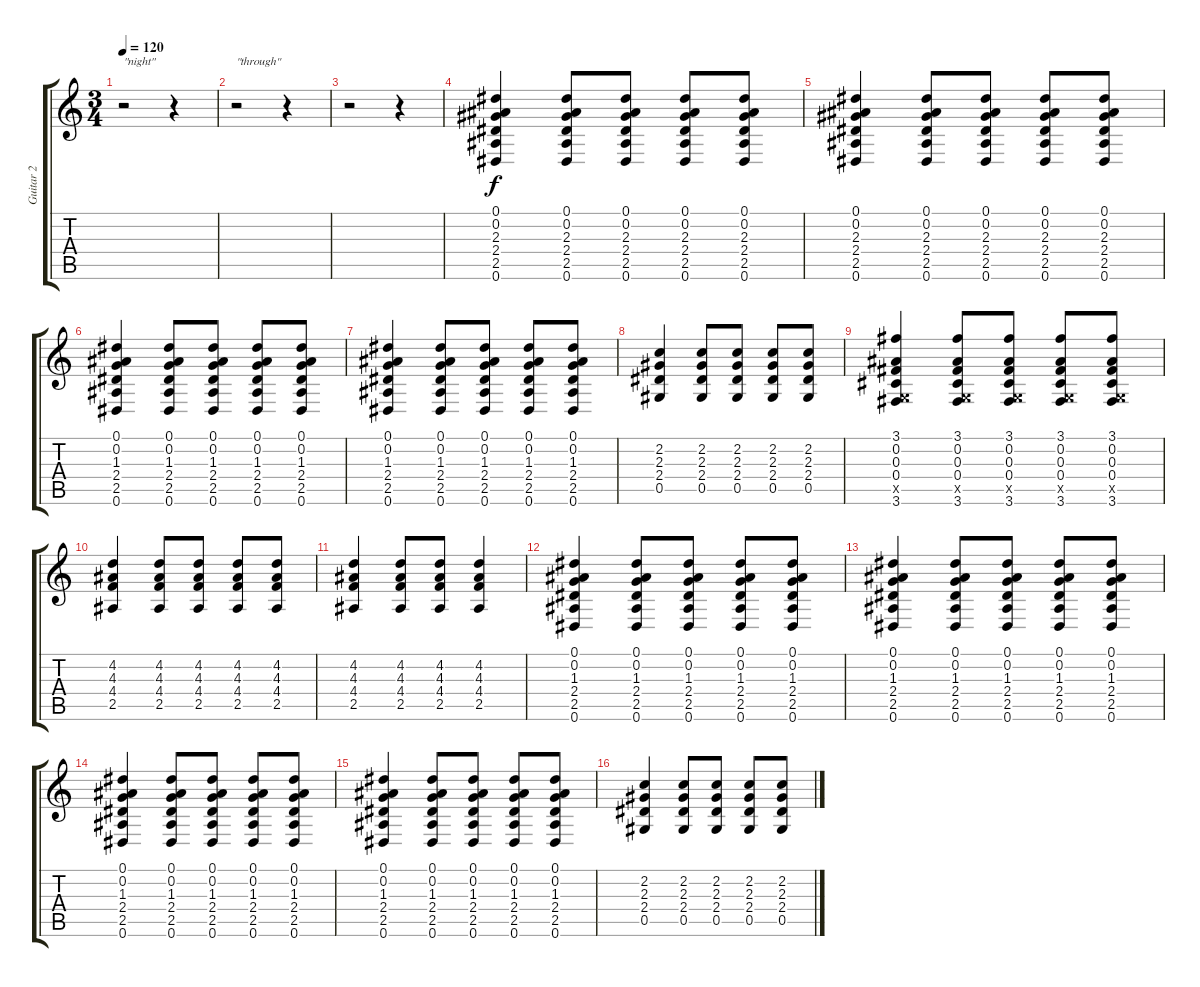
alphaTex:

\track ("Guitar 2" "Guitar 2") {instrument acousticguitarsteel}
\staff {score tabs}
\tuning (Eb4 Bb3 Gb3 Db3 Ab2 Eb2) {hide}
\ts (3 4)
\tempo 120
\clef g2
\ks c
r.2{txt "\"night\"" dy f} r.4 |
r.2{txt "\"through\""} r.4 |
r.2 r.4 |
(0.1 0.2 2.3 2.4 2.5 0.6).4 (0.1 0.2 2.3 2.4 2.5 0.6).8 (0.1 0.2 2.3 2.4 2.5 0.6).8 (0.1 0.2 2.3 2.4 2.5 0.6).8 (0.1 0.2 2.3 2.4 2.5 0.6).8 |
(0.1 0.2 2.3 2.4 2.5 0.6).4 (0.1 0.2 2.3 2.4 2.5 0.6).8 (0.1 0.2 2.3 2.4 2.5 0.6).8 (0.1 0.2 2.3 2.4 2.5 0.6).8 (0.1 0.2 2.3 2.4 2.5 0.6).8 |
(0.1 0.2 1.3 2.4 2.5 0.6).4 (0.1 0.2 1.3 2.4 2.5 0.6).8 (0.1 0.2 1.3 2.4 2.5 0.6).8 (0.1 0.2 1.3 2.4 2.5 0.6).8 (0.1 0.2 1.3 2.4 2.5 0.6).8 |
(0.1 0.2 1.3 2.4 2.5 0.6).4 (0.1 0.2 1.3 2.4 2.5 0.6).8 (0.1 0.2 1.3 2.4 2.5 0.6).8 (0.1 0.2 1.3 2.4 2.5 0.6).8 (0.1 0.2 1.3 2.4 2.5 0.6).8 |
(2.2 2.3 2.4 0.5).4 (2.2 2.3 2.4 0.5).8 (2.2 2.3 2.4 0.5).8 (2.2 2.3 2.4 0.5).8 (2.2 2.3 2.4 0.5).8 |
(3.1 0.2 0.3 0.4 -1.5{x} 3.6).4 (3.1 0.2 0.3 0.4 -1.5{x} 3.6).8 (3.1 0.2 0.3 0.4 -1.5{x} 3.6).8 (3.1 0.2 0.3 0.4 -1.5{x} 3.6).8 (3.1 0.2 0.3 0.4 -1.5{x} 3.6).8 |
(4.2 4.3 4.4 2.5).4 (4.2 4.3 4.4 2.5).8 (4.2 4.3 4.4 2.5).8 (4.2 4.3 4.4 2.5).8 (4.2 4.3 4.4 2.5).8 |
(4.2 4.3 4.4 2.5).4 (4.2 4.3 4.4 2.5).8 (4.2 4.3 4.4 2.5).8 (4.2 4.3 4.4 2.5).4 |
(0.1 0.2 1.3 2.4 2.5 0.6).4 (0.1 0.2 1.3 2.4 2.5 0.6).8 (0.1 0.2 1.3 2.4 2.5 0.6).8 (0.1 0.2 1.3 2.4 2.5 0.6).8 (0.1 0.2 1.3 2.4 2.5 0.6).8 |
(0.1 0.2 1.3 2.4 2.5 0.6).4 (0.1 0.2 1.3 2.4 2.5 0.6).8 (0.1 0.2 1.3 2.4 2.5 0.6).8 (0.1 0.2 1.3 2.4 2.5 0.6).8 (0.1 0.2 1.3 2.4 2.5 0.6).8 |
(0.1 0.2 1.3 2.4 2.5 0.6).4 (0.1 0.2 1.3 2.4 2.5 0.6).8 (0.1 0.2 1.3 2.4 2.5 0.6).8 (0.1 0.2 1.3 2.4 2.5 0.6).8 (0.1 0.2 1.3 2.4 2.5 0.6).8 |
(0.1 0.2 1.3 2.4 2.5 0.6).4 (0.1 0.2 1.3 2.4 2.5 0.6).8 (0.1 0.2 1.3 2.4 2.5 0.6).8 (0.1 0.2 1.3 2.4 2.5 0.6).8 (0.1 0.2 1.3 2.4 2.5 0.6).8 |
(2.2 2.3 2.4 0.5).4 (2.2 2.3 2.4 0.5).8 (2.2 2.3 2.4 0.5).8 (2.2 2.3 2.4 0.5).8 (2.2 2.3 2.4 0.5).8
